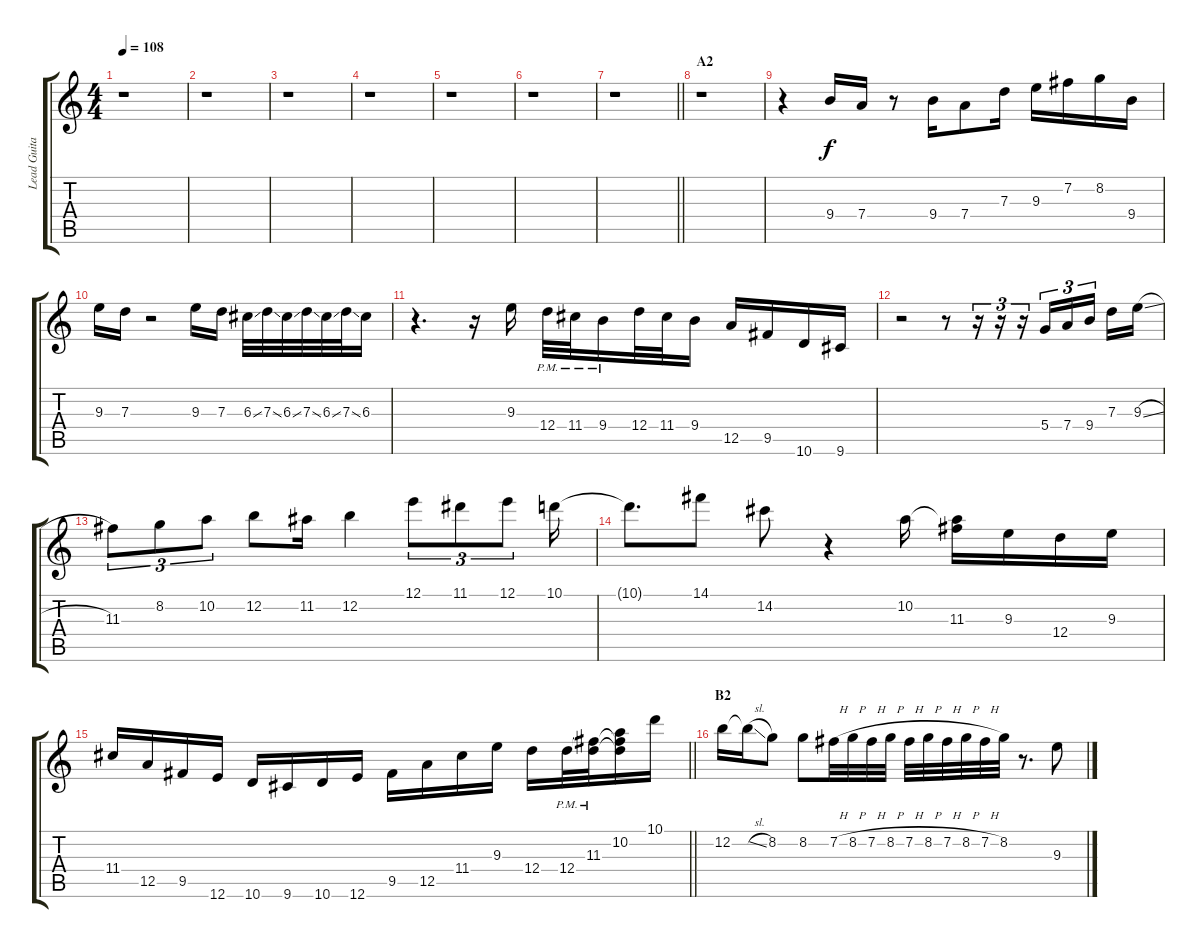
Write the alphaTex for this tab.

\track ("Lead Guitar" "Lead Guita") {instrument acousticguitarsteel}
\staff {score tabs}
\tuning (E4 B3 G3 D3 A2 E2) {hide}
\ts (4 4)
\tempo 108
\clef g2
\ks c
r.1{dy f} |
r.1 |
r.1 |
r.1 |
r.1 |
r.1 |
\barLineRight lightlight
r.1 |
\section ("" "A2")
r.1 |
r.4 9.4.16 7.4.16 r.8 9.4.16 7.4.8 7.3.16 9.3.16 7.2.16 8.2.16 9.4.16 |
9.3.16 7.3.16 r.2 9.3.16 7.3.16 6.3{ss}.32 7.3{ss}.32 6.3{ss}.32 7.3{ss}.32 6.3{ss}.32 7.3{ss}.32 6.3.16 |
r.4{d} r.16 9.3.16 12.4{pm}.32 11.4{pm}.32 9.4{pm}.16 12.4.32 11.4.32 9.4.16 12.5.16 9.5.16 10.6.16 9.6.16 |
r.2 r.8 r.16{tu (3 2)} r.16{tu (3 2)} r.16{tu (3 2)} 5.4.16{tu (3 2)} 7.4.16{tu (3 2)} 9.4.16{tu (3 2) beam splitsecondary} 7.3.16 9.3{sl}.16 |
11.3.8{tu (3 2)} 8.2.8{tu (3 2)} 10.2.8{tu (3 2)} 12.2.8 11.2.16 12.2.4 12.1.8{tu (3 2)} 11.1.8{tu (3 2)} 12.1.8{tu (3 2)} 10.1.16 |
10.1{t}.8{d} 14.1.8 14.2.8 r.4 10.2.16 (10.2{t} 11.3).16 9.3.16 12.4.16 9.3.16 |
\barLineRight lightlight
11.4.16 12.5.16 9.5.16 12.6.16 10.6.16 9.6.16 10.6.16 12.6.16 9.5.16 12.5.16 11.4.16 9.3.16 12.4.16 12.4{pm}.32 (11.3{pm} 12.4{t}).32 (10.2 11.3{t} 12.4{t}).16 10.1.16 |
\section ("" "B2")
12.2.16 12.2{sl t}.16 8.2.8 8.2.8 7.2{h}.32 8.2{h}.32 7.2{h}.32 8.2{h}.32 7.2{h}.32 8.2{h}.32 7.2{h}.32 8.2{h}.32 7.2{h}.32 8.2.32 r.8{d} 9.3.8
